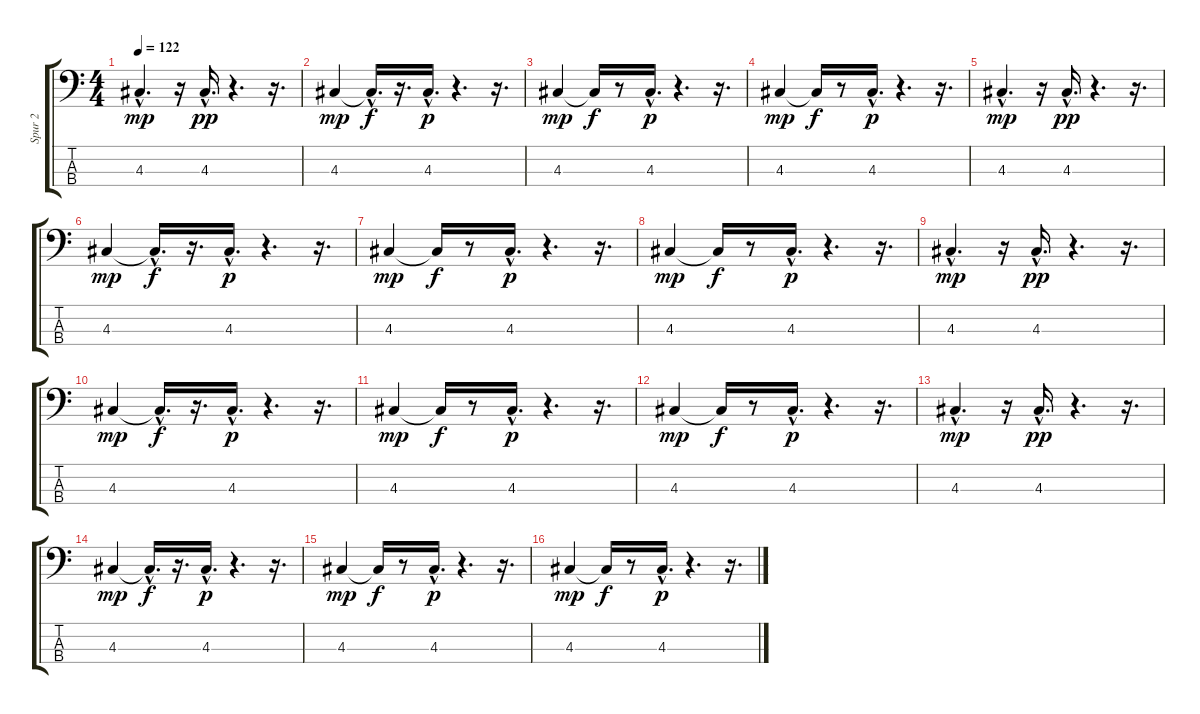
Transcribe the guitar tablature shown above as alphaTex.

\track ("Spur 2" "Spur 2") {instrument electricbassfinger}
\staff {score tabs}
\tuning (G2 D2 A1 E1) {hide}
\ts (4 4)
\tempo 122
\clef f4
\ks c
4.3{hac}.4{d dy mp} r.16 4.3{hac}.16{d dy pp} r.4{d} r.16{d} |
4.3.4{dy mp} 4.3{hac t}.16{d dy f} r.16{d} 4.3{hac}.16{d dy p} r.4{d} r.16{d} |
4.3.4{dy mp} 4.3{t}.16{dy f} r.8 4.3{hac}.16{d dy p} r.4{d} r.16{d} |
4.3.4{dy mp} 4.3{t}.16{dy f} r.8 4.3{hac}.16{d dy p} r.4{d} r.16{d} |
4.3{hac}.4{d dy mp} r.16 4.3{hac}.16{d dy pp} r.4{d} r.16{d} |
4.3.4{dy mp} 4.3{hac t}.16{d dy f} r.16{d} 4.3{hac}.16{d dy p} r.4{d} r.16{d} |
4.3.4{dy mp} 4.3{t}.16{dy f} r.8 4.3{hac}.16{d dy p} r.4{d} r.16{d} |
4.3.4{dy mp} 4.3{t}.16{dy f} r.8 4.3{hac}.16{d dy p} r.4{d} r.16{d} |
4.3{hac}.4{d dy mp} r.16 4.3{hac}.16{d dy pp} r.4{d} r.16{d} |
4.3.4{dy mp} 4.3{hac t}.16{d dy f} r.16{d} 4.3{hac}.16{d dy p} r.4{d} r.16{d} |
4.3.4{dy mp} 4.3{t}.16{dy f} r.8 4.3{hac}.16{d dy p} r.4{d} r.16{d} |
4.3.4{dy mp} 4.3{t}.16{dy f} r.8 4.3{hac}.16{d dy p} r.4{d} r.16{d} |
4.3{hac}.4{d dy mp} r.16 4.3{hac}.16{d dy pp} r.4{d} r.16{d} |
4.3.4{dy mp} 4.3{hac t}.16{d dy f} r.16{d} 4.3{hac}.16{d dy p} r.4{d} r.16{d} |
4.3.4{dy mp} 4.3{t}.16{dy f} r.8 4.3{hac}.16{d dy p} r.4{d} r.16{d} |
4.3.4{dy mp} 4.3{t}.16{dy f} r.8 4.3{hac}.16{d dy p} r.4{d} r.16{d}
